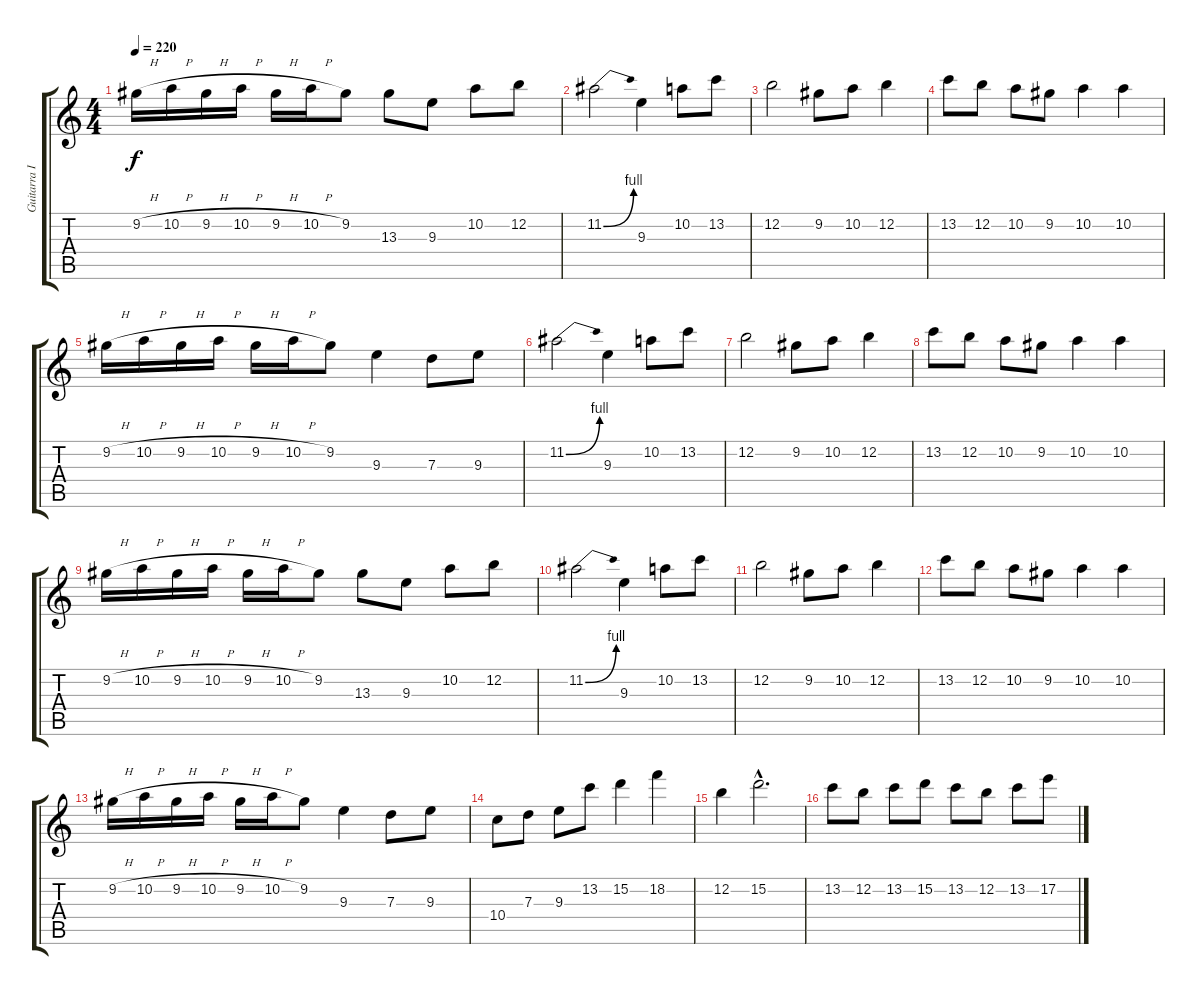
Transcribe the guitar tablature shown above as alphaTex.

\track ("Guitarra II (Lead y Solos)" "Guitarra I") {instrument overdrivenguitar}
\staff {score tabs}
\tuning (E4 B3 G3 D3 A2 E2) {hide}
\ts (4 4)
\tempo 220
\clef g2
\ks c
9.2{h}.16{dy f} 10.2{h}.16 9.2{h}.16 10.2{h}.16 9.2{h}.16 10.2{h}.16 9.2.8 13.3.8 9.3.8 10.2.8 12.2.8 |
11.2{be (bend 0 0 60 4)}.2 9.3.4 10.2.8 13.2.8 |
12.2.2 9.2.8 10.2.8 12.2.4 |
13.2.8 12.2.8 10.2.8 9.2.8 10.2.4 10.2.4 |
9.2{h}.16 10.2{h}.16 9.2{h}.16 10.2{h}.16 9.2{h}.16 10.2{h}.16 9.2.8 9.3.4 7.3.8 9.3.8 |
11.2{be (bend 0 0 60 4)}.2 9.3.4 10.2.8 13.2.8 |
12.2.2 9.2.8 10.2.8 12.2.4 |
13.2.8 12.2.8 10.2.8 9.2.8 10.2.4 10.2.4 |
9.2{h}.16 10.2{h}.16 9.2{h}.16 10.2{h}.16 9.2{h}.16 10.2{h}.16 9.2.8 13.3.8 9.3.8 10.2.8 12.2.8 |
11.2{be (bend 0 0 60 4)}.2 9.3.4 10.2.8 13.2.8 |
12.2.2 9.2.8 10.2.8 12.2.4 |
13.2.8 12.2.8 10.2.8 9.2.8 10.2.4 10.2.4 |
9.2{h}.16 10.2{h}.16 9.2{h}.16 10.2{h}.16 9.2{h}.16 10.2{h}.16 9.2.8 9.3.4 7.3.8 9.3.8 |
10.4.8 7.3.8 9.3.8 13.2.8 15.2.4 18.2.4 |
12.2.4 15.2{hac}.2{d} |
13.2.8 12.2.8 13.2.8 15.2.8 13.2.8 12.2.8 13.2.8 17.2.8
